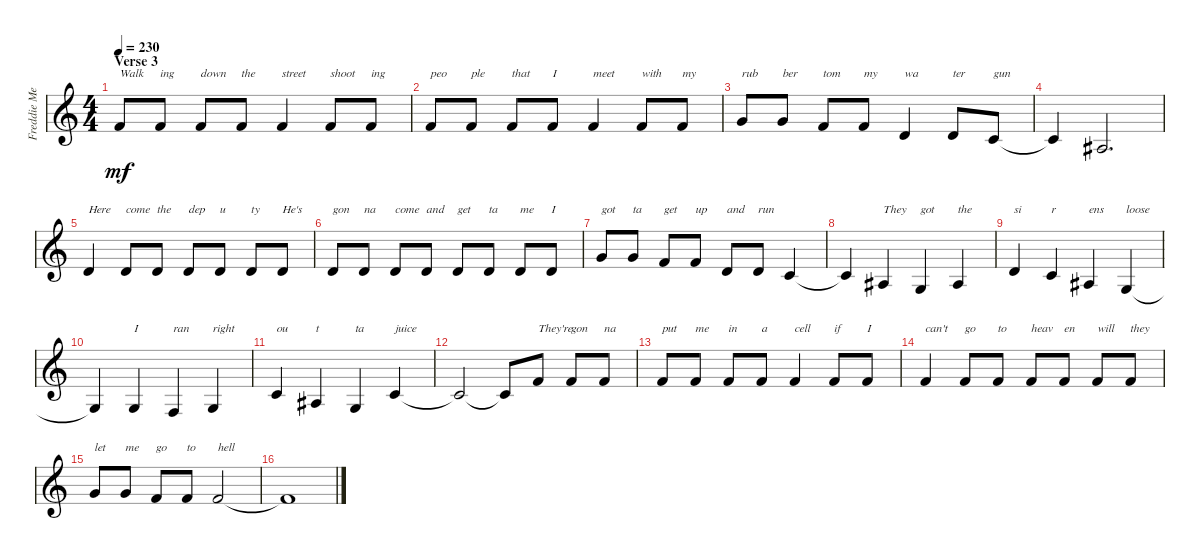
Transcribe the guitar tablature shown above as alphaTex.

\track ("Freddie Mercury" "Freddie Me") {instrument voiceoohs}
\staff {score}
\tuning (E4 B3 G3 D3 A2 E2 B1) {hide}
\ts (4 4)
\section ("" "Verse 3")
\tempo 230
\clef g2
\ks c
1.1.8{txt "Walk" dy mf} 1.1.8{txt "ing"} 1.1.8{txt "down"} 1.1.8{txt "the"} 1.1.4{txt "street"} 1.1.8{txt "shoot"} 1.1.8{txt "ing"} |
1.1.8{txt "peo"} 1.1.8{txt "ple"} 1.1.8{txt "that"} 1.1.8{txt "I"} 1.1.4{txt "meet"} 1.1.8{txt "with"} 1.1.8{txt "my"} |
3.1.8{txt "rub"} 3.1.8{txt "ber"} 1.1.8{txt "tom"} 1.1.8{txt "my"} 3.2.4{txt "wa"} 3.2.8{txt "ter"} 1.2.8{txt "gun"} |
1.2{t}.4 3.3.2{d} |
3.2.4{txt "Here"} 3.2.8{txt "come"} 3.2.8{txt "the"} 3.2.8{txt "dep"} 3.2.8{txt "u"} 3.2.8{txt "ty"} 3.2.8{txt "He's"} |
3.2.8{txt "gon"} 3.2.8{txt "na"} 3.2.8{txt "come"} 3.2.8{txt "and"} 3.2.8{txt "get"} 3.2.8{txt "ta"} 3.2.8{txt "me"} 3.2.8{txt "I"} |
3.1.8{txt "got"} 3.1.8{txt "ta"} 1.1.8{txt "get"} 1.1.8{txt "up"} 3.2.8{txt "and"} 3.2.8{txt "run"} 1.2.4 |
1.2{t}.4 3.3.4{txt "They"} 0.3.4{txt "got"} 3.3.4{txt "the"} |
3.2.4{txt "si"} 1.2.4{txt "r"} 3.3.4{txt "ens"} 0.3.4{txt "loose"} |
0.3{t}.4 0.3.4{txt "I"} 3.4.4{txt "ran"} 0.3.4{txt "right"} |
1.2.4{txt "ou"} 3.3.4{txt "t"} 0.3.4{txt "ta"} 1.2.4{txt "juice"} |
1.2{t}.2 1.2{t}.8 1.1.8{txt "They're"} 1.1.8{txt "gon"} 1.1.8{txt "na"} |
1.1.8{txt "put"} 1.1.8{txt "me"} 1.1.8{txt "in"} 1.1.8{txt "a"} 1.1.4{txt "cell"} 1.1.8{txt "if"} 1.1.8{txt "I"} |
1.1.4{txt "can't"} 1.1.8{txt "go"} 1.1.8{txt "to"} 1.1.8{txt "heav"} 1.1.8{txt "en"} 1.1.8{txt "will"} 1.1.8{txt "they"} |
3.1.8{txt "let"} 3.1.8{txt "me"} 1.1.8{txt "go"} 1.1.8{txt "to"} 1.1.2{txt "hell"} |
1.1{t}.1
